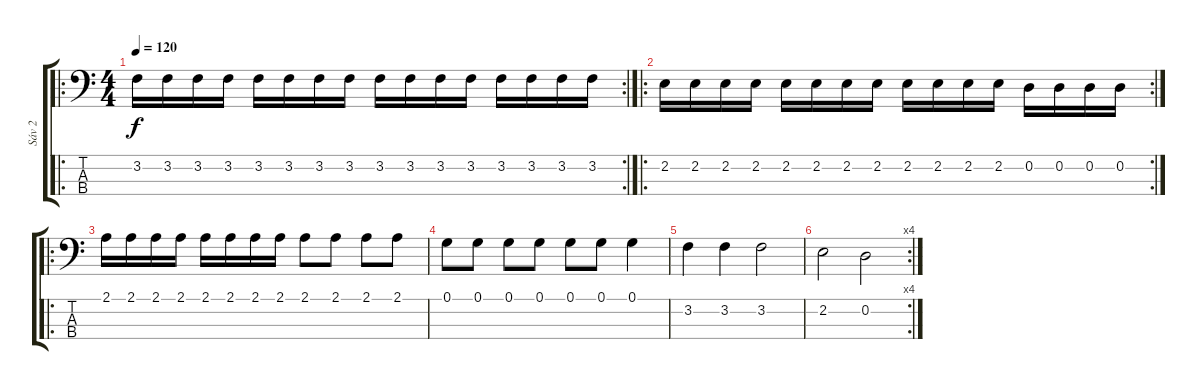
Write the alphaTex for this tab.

\track ("Sáv 2" "Sáv 2") {instrument electricbasspick}
\staff {score tabs}
\tuning (G2 D2 A1 E1) {hide}
\ro
\rc 2
\ts (4 4)
\tempo 120
\clef f4
\ks c
3.2.16{dy f} 3.2.16 3.2.16 3.2.16 3.2.16 3.2.16 3.2.16 3.2.16 3.2.16 3.2.16 3.2.16 3.2.16 3.2.16 3.2.16 3.2.16 3.2.16 |
\ro
\rc 2
2.2.16 2.2.16 2.2.16 2.2.16 2.2.16 2.2.16 2.2.16 2.2.16 2.2.16 2.2.16 2.2.16 2.2.16 0.2.16 0.2.16 0.2.16 0.2.16 |
\ro
2.1.16 2.1.16 2.1.16 2.1.16 2.1.16 2.1.16 2.1.16 2.1.16 2.1.8 2.1.8 2.1.8 2.1.8 |
0.1.8 0.1.8 0.1.8 0.1.8 0.1.8 0.1.8 0.1.4 |
3.2.4 3.2.4 3.2.2 |
\rc 4
2.2.2 0.2.2
